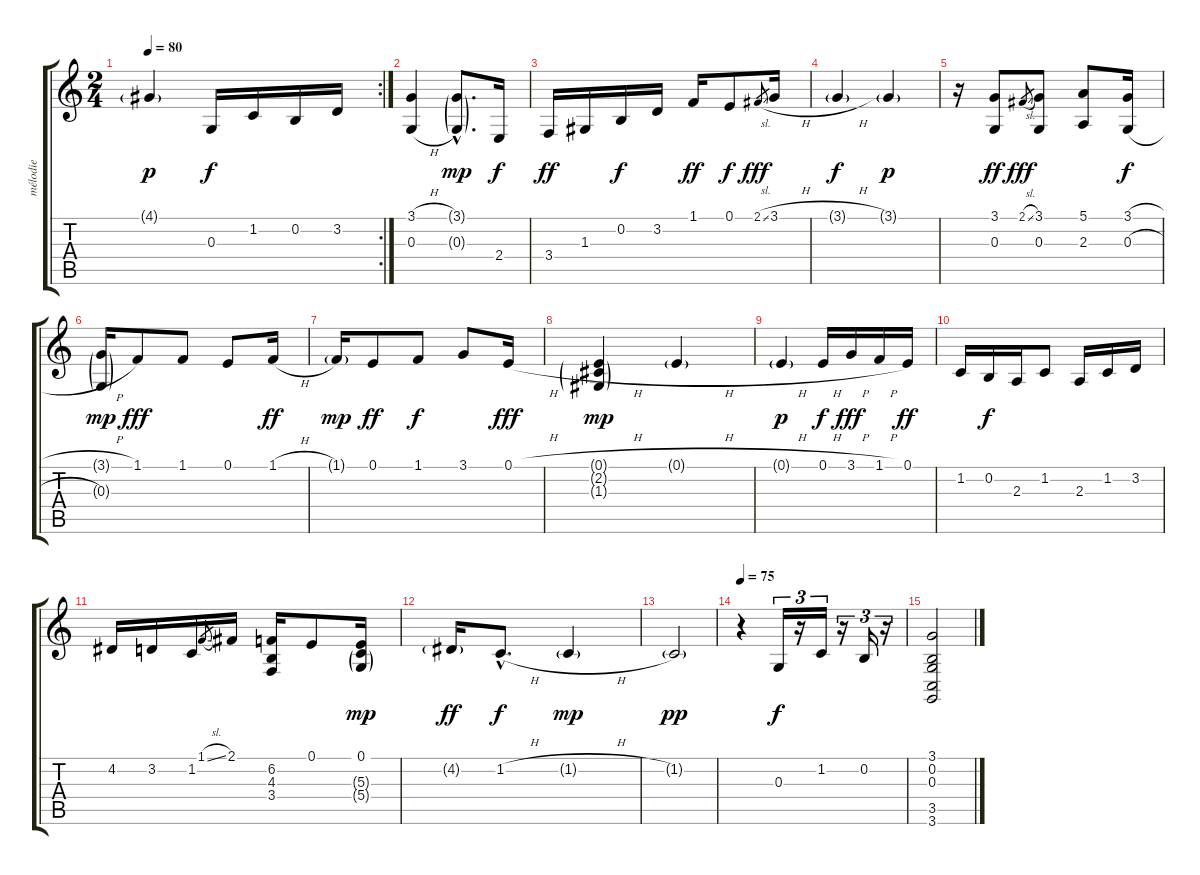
\track ("mélodie" "mélodie") {instrument percussiveorgan}
\staff {score tabs}
\tuning (E4 B3 G3 D3 A2 E2) {hide}
\rc 2
\ts (2 4)
\tempo 80
\clef g2
\ks c
4.1{g}.4{dy p} 0.3.16{dy f} 1.2.16 0.2.16 3.2.16 |
(3.1{h} 0.3{h}).4 (3.1{g hac} 0.3{g hac}).8{d dy mp} 2.4.16{dy f} |
3.4.16{dy ff} 1.3.16 0.2.16{dy f} 3.2.16 1.1.16{dy ff} 0.1.8{dy f} 2.1{sl}.8{gr dy fff} 3.1{h}.16 |
3.1{h g}.4{dy f} 3.1{g}.4{dy p} |
r.16 (3.1 0.3).8{dy ff} 2.1{sl}.8{gr dy fff} (3.1 0.3).8 (5.1 2.3).8 (3.1{h} 0.3{h}).16{dy f} |
(3.1{h g} 0.3{g}).16{dy mp} 1.1.8{dy fff} 1.1.8 0.1.8 1.1{h}.16{dy ff} |
1.1{g}.16{dy mp} 0.1.8{dy ff} 1.1.8{dy f} 3.1.8 0.1{h}.16{dy fff} |
(0.1{h g} 2.2{g} 1.3{g}).4{dy mp} 0.1{h g}.4 |
0.1{h g}.4{dy p} 0.1{h}.16{dy f} 3.1{h}.16{dy fff} 1.1{h}.16 0.1.16{dy ff} |
1.2.16 0.2.16{dy f} 2.3.16 1.2.8 2.3.16 1.2.16 3.2.16 |
4.2.16 3.2.16 1.2.16 1.1{sl}.8{gr} 2.1.16 (6.2 4.3 3.4).16 0.1.8 (0.1 5.3{g} 5.4{g}).16{dy mp} |
4.2{g}.16{dy ff} 1.2{h hac}.8{d dy f} 1.2{h g}.4{dy mp} |
1.2{g}.2{dy pp} |
\tempo 75
r.4 0.3.16{tu (3 2) dy f} r.16{tu (3 2)} 1.2.16{tu (3 2)} r.16{tu (3 2)} 0.2.16{tu (3 2)} r.16{tu (3 2)} |
(3.1 0.2 0.3 3.5 3.6).2
